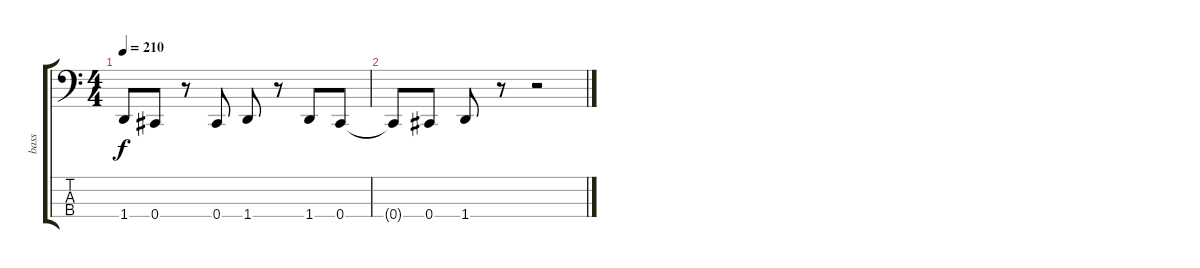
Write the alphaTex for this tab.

\track ("bass" "bass") {instrument electricbasspick}
\staff {score tabs}
\tuning (E2 B1 Gb1 Db1) {hide}
\ts (4 4)
\tempo 210
\clef f4
\ks c
1.4.8{dy f} 0.4.8 r.8 0.4.8 1.4.8 r.8 1.4.8 0.4.8 |
0.4{t}.8 0.4.8 1.4.8 r.8 r.2
